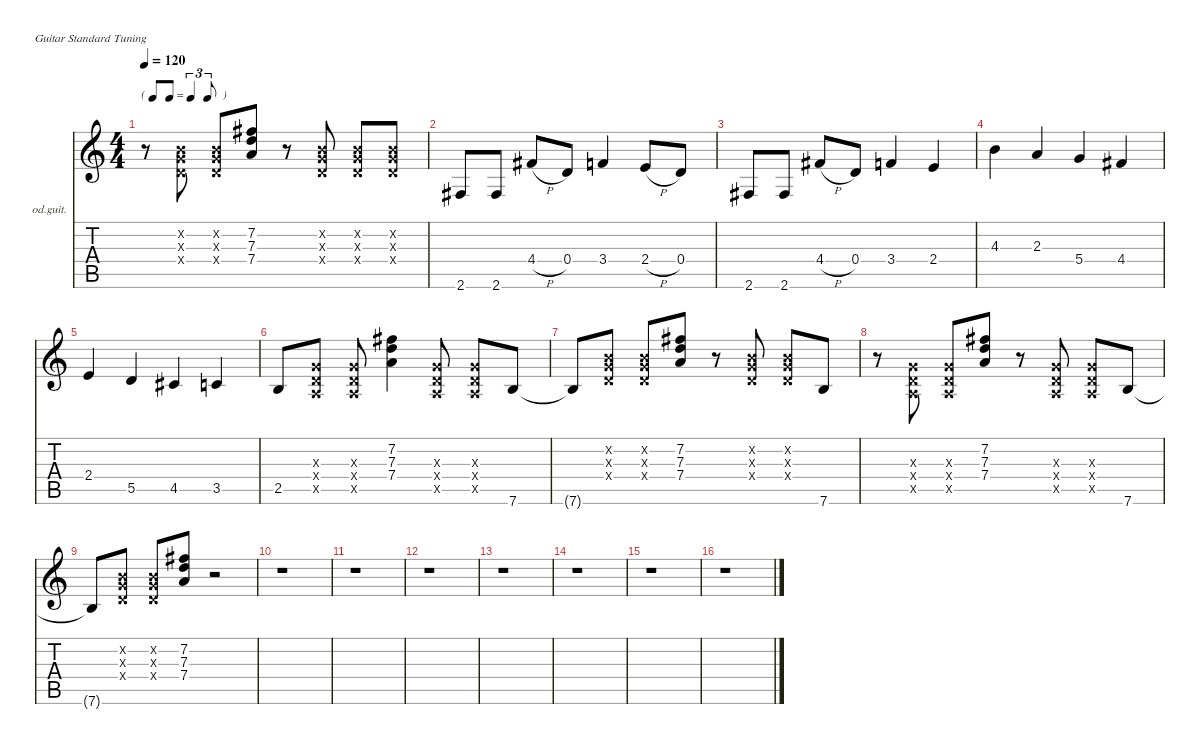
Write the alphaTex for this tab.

\defaultSystemsLayout 4
\hideDynamics
\bracketExtendMode nobrackets
\firstSystemTrackNameOrientation horizontal
\otherSystemsTrackNameOrientation horizontal
\track ("Guitar 3" "od.guit.") {instrument overdrivenguitar}
\staff {score tabs}
\tuning (E4 B3 G3 D3 A2 E2)
\ts (4 4)
\tf triplet8th
\tempo 120
\clef g2
\ks c
r.8{dy f beam Down} (0.2{x} 0.3{x} 0.4{x}).8{beam Up} (0.2{x} 0.3{x} 0.4{x}).8{beam Up} (7.2{acc #} 7.3 7.4).8{beam Up} r.8{beam Up} (0.2{x} 0.3{x} 0.4{x}).8{beam Up} (0.2{x} 0.3{x} 0.4{x}).8{beam Up} (0.2{x} 0.3{x} 0.4{x}).8{beam Up} |
2.6{acc #}.8{beam Up} 2.6{acc #}.8{beam Up} 4.4{h acc #}.8{beam Up} 0.4.8{beam Up} 3.4.4{beam Up} 2.4{h}.8{beam Up} 0.4.8{beam Up} |
2.6{acc #}.8{beam Up} 2.6{acc #}.8{beam Up} 4.4{h acc #}.8{beam Up} 0.4.8{beam Up} 3.4.4{beam Up} 2.4.4{beam Up} |
4.3.4{beam Down} 2.3.4{beam Up} 5.4.4{beam Up} 4.4{acc #}.4{beam Up} |
2.4.4{beam Up} 5.5.4{beam Up} 4.5{acc #}.4{beam Up} 3.5.4{beam Up} |
2.5.8{beam Up} (0.3{x} 0.4{x} 0.5{x}).8{beam Up} (0.3{x} 0.4{x} 0.5{x}).8{beam Up} (7.2{acc #} 7.3 7.4).4{beam Down} (0.3{x} 0.4{x} 0.5{x}).8{beam Up} (0.3{x} 0.4{x} 0.5{x}).8{beam Up} 7.6.8{beam Up} |
7.6{t}.8{beam Up} (0.2{x} 0.3{x} 0.4{x}).8{beam Up} (0.2{x} 0.3{x} 0.4{x}).8{beam Up} (7.2{acc #} 7.3 7.4).8{beam Up} r.8{beam Up} (0.2{x} 0.3{x} 0.4{x}).8{beam Up} (0.2{x} 0.3{x} 0.4{x}).8{beam Up} 7.6.8{beam Up} |
r.8{beam Down} (0.3{x} 0.4{x} 0.5{x}).8{beam Up} (0.3{x} 0.4{x} 0.5{x}).8{beam Up} (7.2{acc #} 7.3 7.4).8{beam Up} r.8{beam Up} (0.3{x} 0.4{x} 0.5{x}).8{beam Up} (0.3{x} 0.4{x} 0.5{x}).8{beam Up} 7.6.8{beam Up} |
7.6{t}.8{beam Up} (0.2{x} 0.3{x} 0.4{x}).8{beam Up} (0.2{x} 0.3{x} 0.4{x}).8{beam Up} (7.2{acc #} 7.3 7.4).8{beam Up} r.2{beam Up} |
r.1{beam Down} |
r.1{beam Down} |
r.1{beam Down} |
r.1{beam Down} |
r.1{beam Down} |
r.1{beam Down} |
r.1{beam Down}
